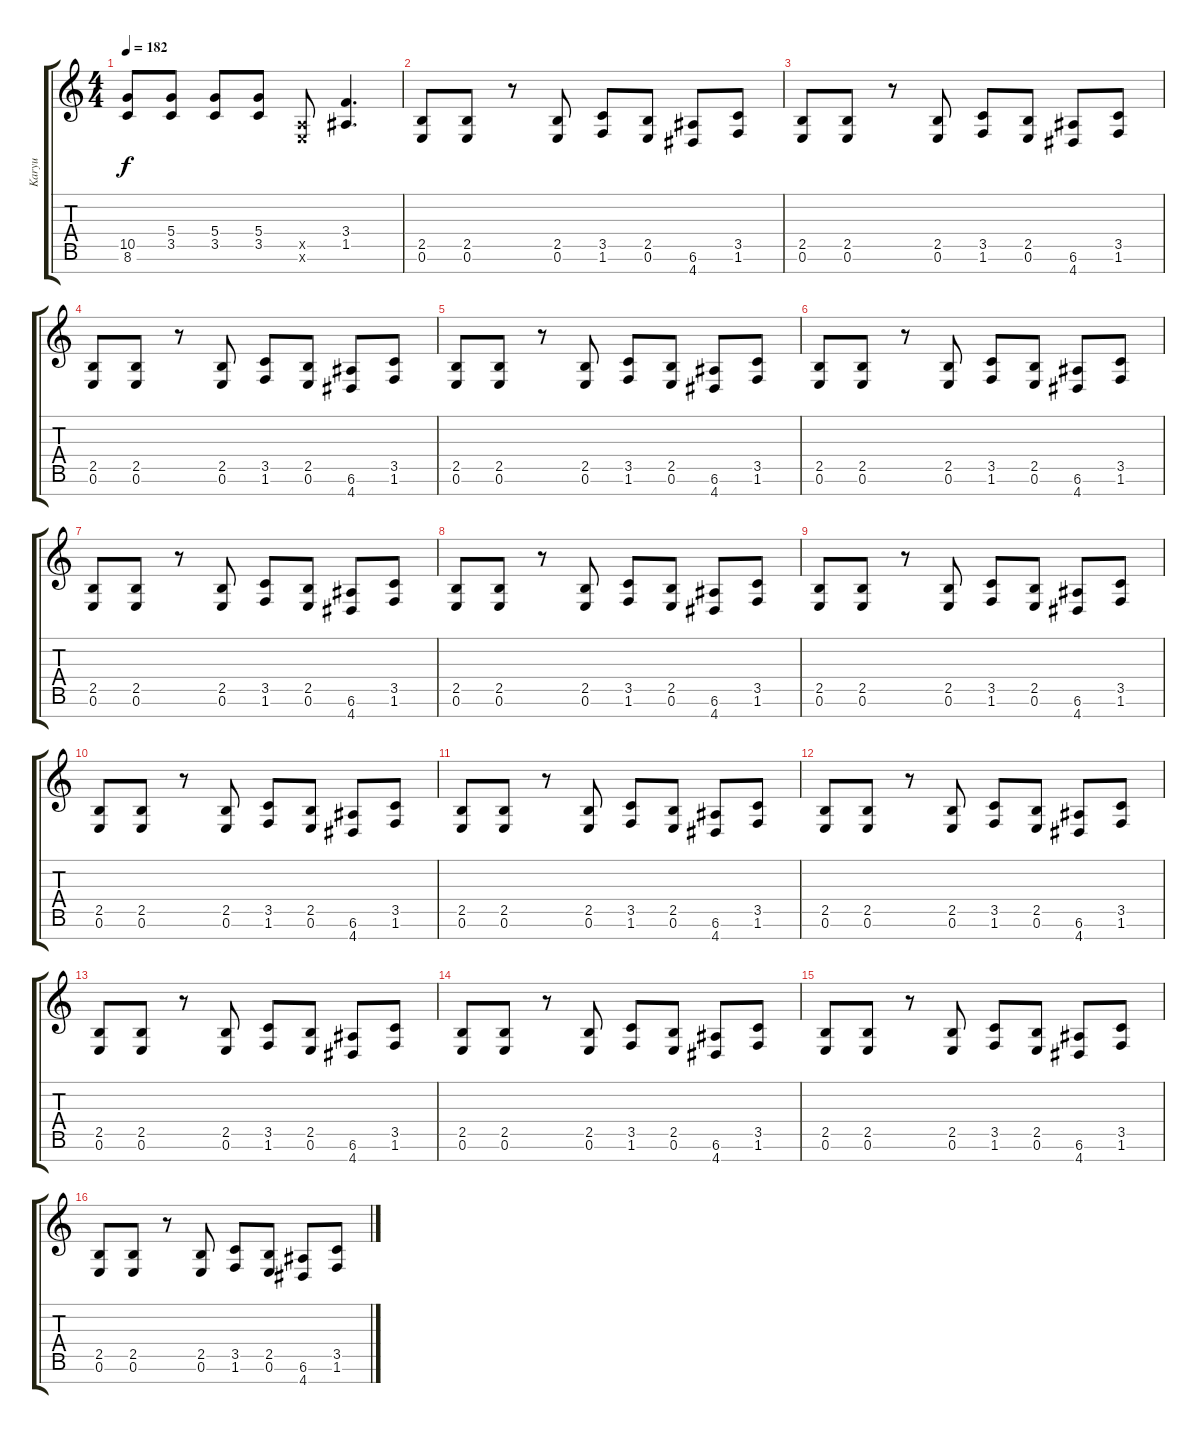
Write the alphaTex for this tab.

\track ("Karyu" "Karyu") {instrument overdrivenguitar}
\staff {score tabs}
\tuning (E4 B3 G3 D3 A2 E2 B1) {hide}
\ts (4 4)
\tempo 182
\clef g2
\ks c
(10.5{t} 8.6{t}).8{dy f} (5.4 3.5).8 (5.4 3.5).8 (5.4 3.5).8 (0.5{x} 0.6{x}).8 (3.4 1.5).4{d} |
(2.5 0.6).8 (2.5 0.6).8 r.8 (2.5 0.6).8 (3.5 1.6).8 (2.5 0.6).8 (6.6 4.7).8 (3.5 1.6).8 |
(2.5 0.6).8 (2.5 0.6).8 r.8 (2.5 0.6).8 (3.5 1.6).8 (2.5 0.6).8 (6.6 4.7).8 (3.5 1.6).8 |
(2.5 0.6).8 (2.5 0.6).8 r.8 (2.5 0.6).8 (3.5 1.6).8 (2.5 0.6).8 (6.6 4.7).8 (3.5 1.6).8 |
(2.5 0.6).8 (2.5 0.6).8 r.8 (2.5 0.6).8 (3.5 1.6).8 (2.5 0.6).8 (6.6 4.7).8 (3.5 1.6).8 |
(2.5 0.6).8 (2.5 0.6).8 r.8 (2.5 0.6).8 (3.5 1.6).8 (2.5 0.6).8 (6.6 4.7).8 (3.5 1.6).8 |
(2.5 0.6).8 (2.5 0.6).8 r.8 (2.5 0.6).8 (3.5 1.6).8 (2.5 0.6).8 (6.6 4.7).8 (3.5 1.6).8 |
(2.5 0.6).8 (2.5 0.6).8 r.8 (2.5 0.6).8 (3.5 1.6).8 (2.5 0.6).8 (6.6 4.7).8 (3.5 1.6).8 |
(2.5 0.6).8 (2.5 0.6).8 r.8 (2.5 0.6).8 (3.5 1.6).8 (2.5 0.6).8 (6.6 4.7).8 (3.5 1.6).8 |
(2.5 0.6).8 (2.5 0.6).8 r.8 (2.5 0.6).8 (3.5 1.6).8 (2.5 0.6).8 (6.6 4.7).8 (3.5 1.6).8 |
(2.5 0.6).8 (2.5 0.6).8 r.8 (2.5 0.6).8 (3.5 1.6).8 (2.5 0.6).8 (6.6 4.7).8 (3.5 1.6).8 |
(2.5 0.6).8 (2.5 0.6).8 r.8 (2.5 0.6).8 (3.5 1.6).8 (2.5 0.6).8 (6.6 4.7).8 (3.5 1.6).8 |
(2.5 0.6).8 (2.5 0.6).8 r.8 (2.5 0.6).8 (3.5 1.6).8 (2.5 0.6).8 (6.6 4.7).8 (3.5 1.6).8 |
(2.5 0.6).8 (2.5 0.6).8 r.8 (2.5 0.6).8 (3.5 1.6).8 (2.5 0.6).8 (6.6 4.7).8 (3.5 1.6).8 |
(2.5 0.6).8 (2.5 0.6).8 r.8 (2.5 0.6).8 (3.5 1.6).8 (2.5 0.6).8 (6.6 4.7).8 (3.5 1.6).8 |
(2.5 0.6).8 (2.5 0.6).8 r.8 (2.5 0.6).8 (3.5 1.6).8 (2.5 0.6).8 (6.6 4.7).8 (3.5 1.6).8
